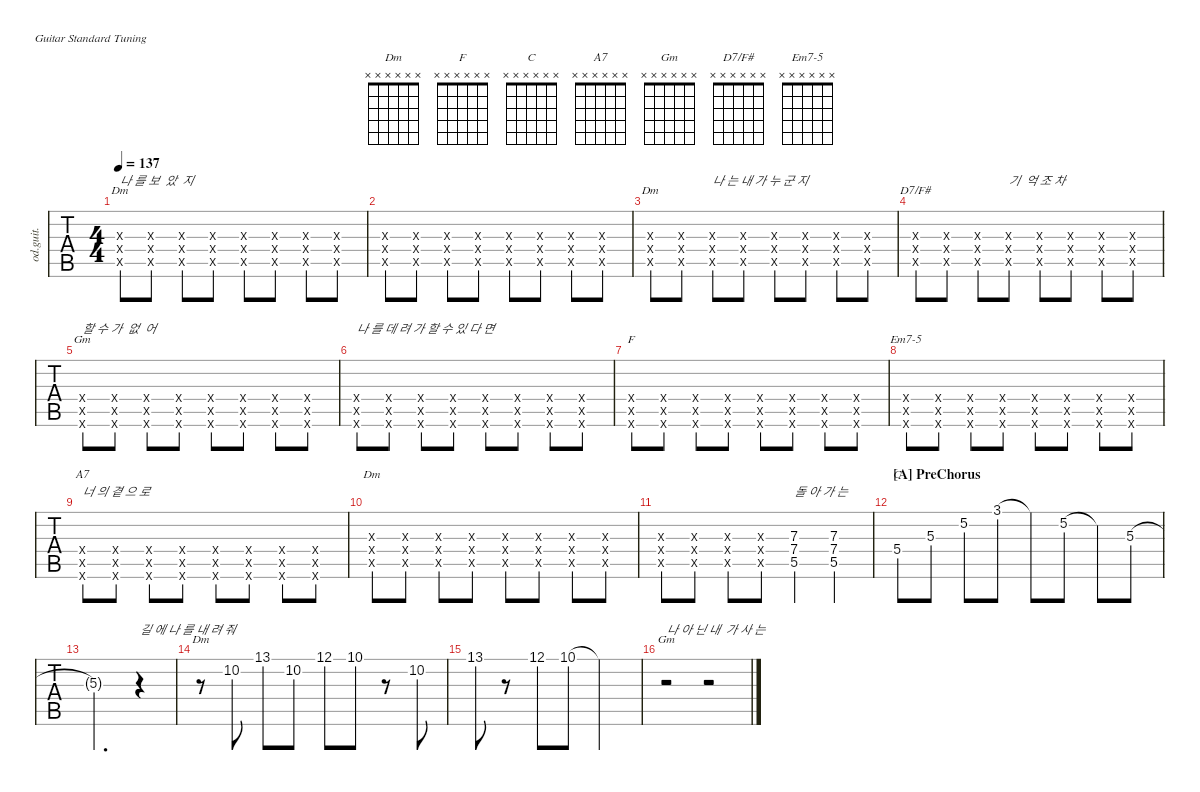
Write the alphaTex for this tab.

\defaultSystemsLayout 4
\hideDynamics
\bracketExtendMode nobrackets
\track ("Guitar1" "od.guit.") {defaultSystemsLayout 4 instrument overdrivenguitar}
\staff {tabs}
\tuning (E4 B3 G3 D3 A2 E2)
\chord ("Dm" x x x x x x)
\chord ("F" x x x x x x)
\chord ("C" x x x x x x)
\chord ("A7" x x x x x x)
\chord ("Gm" x x x x x x)
\chord ("D7/F#" x x x x x x)
\chord ("Em7-5" x x x x x x)
\ts (4 4)
\tempo 137
\clef g2
\ks f
(5.5{x acc forcenatural} 7.4{x acc forcenatural} 7.3{x acc forcenatural}).8{ch "Dm" txt "나 를 보  았  지" dy mf} (5.5{x acc forcenatural} 7.4{x acc forcenatural} 7.3{x acc forcenatural}).8 (5.5{x acc forcenatural} 7.4{x acc forcenatural} 7.3{x acc forcenatural}).8 (5.5{x acc forcenatural} 7.4{x acc forcenatural} 7.3{x acc forcenatural}).8 (5.5{x acc forcenatural} 7.4{x acc forcenatural} 7.3{x acc forcenatural}).8 (5.5{x acc forcenatural} 7.4{x acc forcenatural} 7.3{x acc forcenatural}).8 (5.5{x acc forcenatural} 7.4{x acc forcenatural} 7.3{x acc forcenatural}).8 (5.5{x acc forcenatural} 7.4{x acc forcenatural} 7.3{x acc forcenatural}).8 |
(5.5{x acc forcenatural} 7.4{x acc forcenatural} 7.3{x acc forcenatural}).8 (5.5{x acc forcenatural} 7.4{x acc forcenatural} 7.3{x acc forcenatural}).8 (5.5{x acc forcenatural} 7.4{x acc forcenatural} 7.3{x acc forcenatural}).8 (5.5{x acc forcenatural} 7.4{x acc forcenatural} 7.3{x acc forcenatural}).8 (5.5{x acc forcenatural} 7.4{x acc forcenatural} 7.3{x acc forcenatural}).8 (5.5{x acc forcenatural} 7.4{x acc forcenatural} 7.3{x acc forcenatural}).8 (5.5{x acc forcenatural} 7.4{x acc forcenatural} 7.3{x acc forcenatural}).8 (5.5{x acc forcenatural} 7.4{x acc forcenatural} 7.3{x acc forcenatural}).8 |
(5.5{x acc forcenatural} 7.4{x acc forcenatural} 7.3{x acc forcenatural}).8{ch "Dm"} (5.5{x acc forcenatural} 7.4{x acc forcenatural} 7.3{x acc forcenatural}).8 (5.5{x acc forcenatural} 7.4{x acc forcenatural} 7.3{x acc forcenatural}).8{txt "나 는 내 가 누 군 지"} (5.5{x acc forcenatural} 7.4{x acc forcenatural} 7.3{x acc forcenatural}).8 (5.5{x acc forcenatural} 7.4{x acc forcenatural} 7.3{x acc forcenatural}).8 (5.5{x acc forcenatural} 7.4{x acc forcenatural} 7.3{x acc forcenatural}).8 (5.5{x acc forcenatural} 7.4{x acc forcenatural} 7.3{x acc forcenatural}).8 (5.5{x acc forcenatural} 7.4{x acc forcenatural} 7.3{x acc forcenatural}).8 |
(5.5{x acc forcenatural} 7.4{x acc forcenatural} 7.3{x acc forcenatural}).8{ch "D7/F#"} (5.5{x acc forcenatural} 7.4{x acc forcenatural} 7.3{x acc forcenatural}).8 (5.5{x acc forcenatural} 7.4{x acc forcenatural} 7.3{x acc forcenatural}).8 (5.5{x acc forcenatural} 7.4{x acc forcenatural} 7.3{x acc forcenatural}).8{txt "기  억 조 차"} (5.5{x acc forcenatural} 7.4{x acc forcenatural} 7.3{x acc forcenatural}).8 (5.5{x acc forcenatural} 7.4{x acc forcenatural} 7.3{x acc forcenatural}).8 (5.5{x acc forcenatural} 7.4{x acc forcenatural} 7.3{x acc forcenatural}).8 (5.5{x acc forcenatural} 7.4{x acc forcenatural} 7.3{x acc forcenatural}).8 |
(3.6{x acc forcenatural} 5.5{x acc forcenatural} 5.4{x acc forcenatural}).8{ch "Gm" txt "할 수 가  없  어"} (3.6{x acc forcenatural} 5.5{x acc forcenatural} 5.4{x acc forcenatural}).8 (3.6{x acc forcenatural} 5.5{x acc forcenatural} 5.4{x acc forcenatural}).8 (3.6{x acc forcenatural} 5.5{x acc forcenatural} 5.4{x acc forcenatural}).8 (3.6{x acc forcenatural} 5.5{x acc forcenatural} 5.4{x acc forcenatural}).8 (3.6{x acc forcenatural} 5.5{x acc forcenatural} 5.4{x acc forcenatural}).8 (3.6{x acc forcenatural} 5.5{x acc forcenatural} 5.4{x acc forcenatural}).8 (3.6{x acc forcenatural} 5.5{x acc forcenatural} 5.4{x acc forcenatural}).8 |
(3.6{x acc forcenatural} 5.5{x acc forcenatural} 5.4{x acc forcenatural}).8{txt "나 를 데 려 가 할 수 있 다 면 "} (3.6{x acc forcenatural} 5.5{x acc forcenatural} 5.4{x acc forcenatural}).8 (3.6{x acc forcenatural} 5.5{x acc forcenatural} 5.4{x acc forcenatural}).8 (3.6{x acc forcenatural} 5.5{x acc forcenatural} 5.4{x acc forcenatural}).8 (3.6{x acc forcenatural} 5.5{x acc forcenatural} 5.4{x acc forcenatural}).8 (3.6{x acc forcenatural} 5.5{x acc forcenatural} 5.4{x acc forcenatural}).8 (3.6{x acc forcenatural} 5.5{x acc forcenatural} 5.4{x acc forcenatural}).8 (3.6{x acc forcenatural} 5.5{x acc forcenatural} 5.4{x acc forcenatural}).8 |
(1.6{x acc forcenatural} 3.5{x acc forcenatural} 3.4{x acc forcenatural}).8{ch "F"} (1.6{x acc forcenatural} 3.5{x acc forcenatural} 3.4{x acc forcenatural}).8 (1.6{x acc forcenatural} 3.5{x acc forcenatural} 3.4{x acc forcenatural}).8 (1.6{x acc forcenatural} 3.5{x acc forcenatural} 3.4{x acc forcenatural}).8 (1.6{x acc forcenatural} 3.5{x acc forcenatural} 3.4{x acc forcenatural}).8 (1.6{x acc forcenatural} 3.5{x acc forcenatural} 3.4{x acc forcenatural}).8 (1.6{x acc forcenatural} 3.5{x acc forcenatural} 3.4{x acc forcenatural}).8 (1.6{x acc forcenatural} 3.5{x acc forcenatural} 3.4{x acc forcenatural}).8 |
(0.6{x acc forcenatural} 1.5{x acc b} 2.4{x acc forcenatural}).8{ch "Em7-5"} (0.6{x acc forcenatural} 1.5{x acc b} 2.4{x acc forcenatural}).8 (0.6{x acc forcenatural} 1.5{x acc b} 2.4{x acc forcenatural}).8 (0.6{x acc forcenatural} 1.5{x acc b} 2.4{x acc forcenatural}).8 (0.6{x acc forcenatural} 1.5{x acc b} 2.4{x acc forcenatural}).8 (0.6{x acc forcenatural} 1.5{x acc b} 2.4{x acc forcenatural}).8 (0.6{x acc forcenatural} 1.5{x acc b} 2.4{x acc forcenatural}).8 (0.6{x acc forcenatural} 1.5{x acc b} 2.4{x acc forcenatural}).8 |
(5.6{x acc forcenatural} 7.5{x acc forcenatural} 7.4{x acc forcenatural}).8{ch "A7" txt "너 의 곁 으 로"} (5.6{x acc forcenatural} 7.5{x acc forcenatural} 7.4{x acc forcenatural}).8 (5.6{x acc forcenatural} 7.5{x acc forcenatural} 7.4{x acc forcenatural}).8 (5.6{x acc forcenatural} 7.5{x acc forcenatural} 7.4{x acc forcenatural}).8 (5.6{x acc forcenatural} 7.5{x acc forcenatural} 7.4{x acc forcenatural}).8 (5.6{x acc forcenatural} 7.5{x acc forcenatural} 7.4{x acc forcenatural}).8 (5.6{x acc forcenatural} 7.5{x acc forcenatural} 7.4{x acc forcenatural}).8 (5.6{x acc forcenatural} 7.5{x acc forcenatural} 7.4{x acc forcenatural}).8 |
(5.5{x acc forcenatural} 7.4{x acc forcenatural} 7.3{x acc forcenatural}).8{ch "Dm"} (5.5{x acc forcenatural} 7.4{x acc forcenatural} 7.3{x acc forcenatural}).8 (5.5{x acc forcenatural} 7.4{x acc forcenatural} 7.3{x acc forcenatural}).8 (5.5{x acc forcenatural} 7.4{x acc forcenatural} 7.3{x acc forcenatural}).8 (5.5{x acc forcenatural} 7.4{x acc forcenatural} 7.3{x acc forcenatural}).8 (5.5{x acc forcenatural} 7.4{x acc forcenatural} 7.3{x acc forcenatural}).8 (5.5{x acc forcenatural} 7.4{x acc forcenatural} 7.3{x acc forcenatural}).8 (5.5{x acc forcenatural} 7.4{x acc forcenatural} 7.3{x acc forcenatural}).8 |
(5.5{x acc forcenatural} 7.4{x acc forcenatural} 7.3{x acc forcenatural}).8 (5.5{x acc forcenatural} 7.4{x acc forcenatural} 7.3{x acc forcenatural}).8 (5.5{x acc forcenatural} 7.4{x acc forcenatural} 7.3{x acc forcenatural}).8 (5.5{x acc forcenatural} 7.4{x acc forcenatural} 7.3{x acc forcenatural}).8 (5.5{acc forcenatural} 7.4{acc forcenatural} 7.3{acc forcenatural}).4{txt "돌 아 가 는"} (5.5{acc forcenatural} 7.4{acc forcenatural} 7.3{acc forcenatural}).4 |
\section ("A" "PreChorus")
5.4{acc forcenatural}.8{ch "C"} 5.3{acc forcenatural}.8 5.2{acc forcenatural}.8 3.1{acc forcenatural}.8 3.1{t acc forcenatural}.8 5.2{acc forcenatural}.8 5.2{t acc forcenatural}.8 5.3{acc forcenatural}.8 |
5.3{t acc forcenatural}.2{d} r.4{txt "길 에 나 를 내 려 줘"} |
r.8{ch "Dm"} 10.2{acc forcenatural}.8 13.1{acc forcenatural}.8 10.2{acc forcenatural}.8 12.1{acc forcenatural}.8 10.1{acc forcenatural}.8 r.8 10.2{acc forcenatural}.8 |
13.1{acc forcenatural}.8 r.8 12.1{acc forcenatural}.8 10.1{acc forcenatural}.8 10.1{t acc forcenatural}.2 |
r.2{ch "Gm" txt "나 아 닌 내  가 사 는"} r.2
